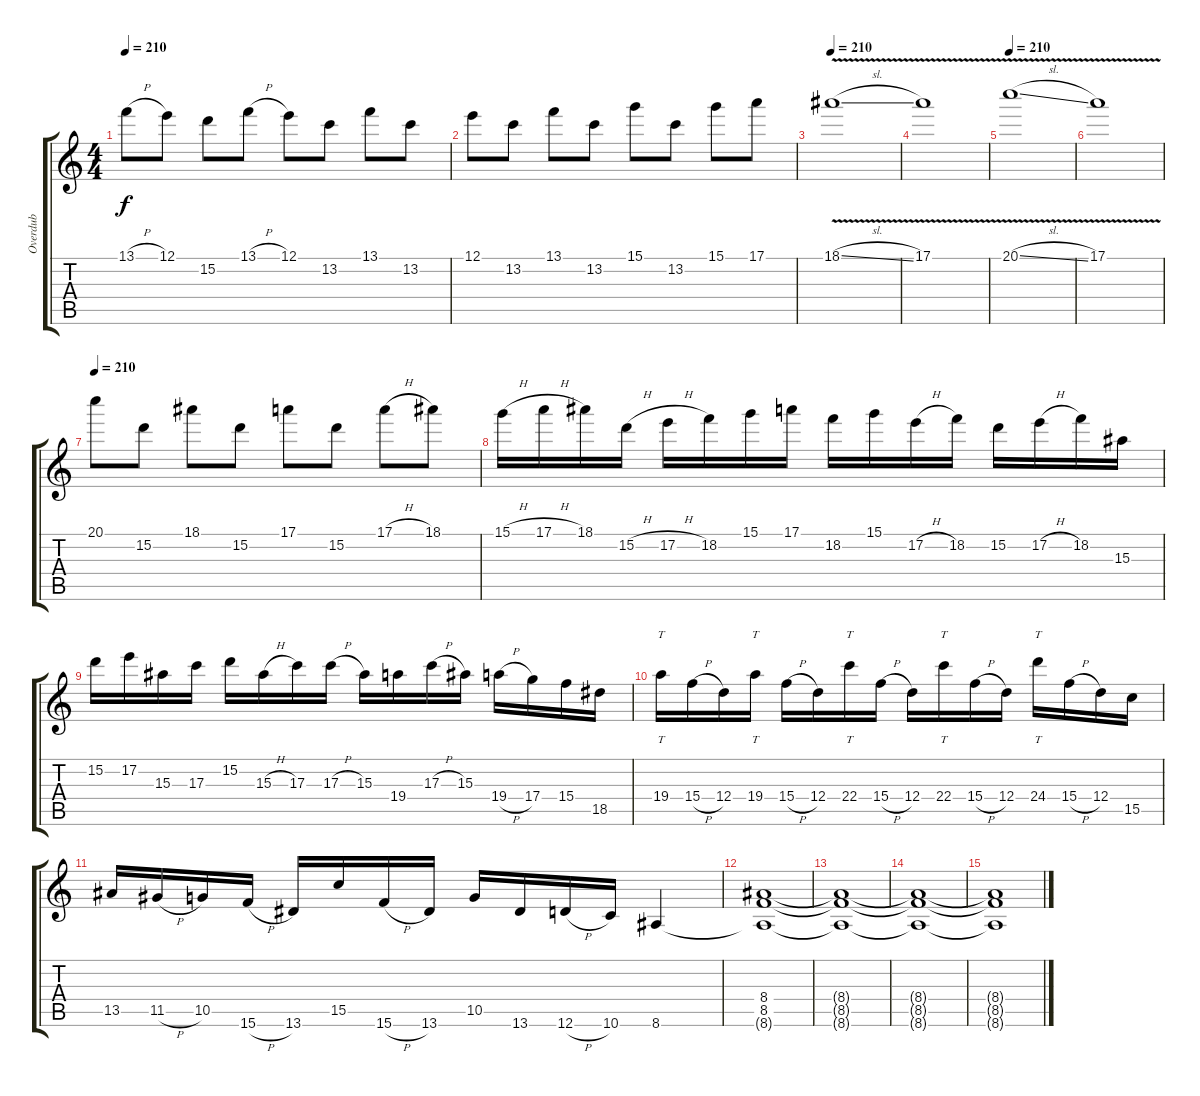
\track ("Overdub" "Overdub") {instrument electricguitarjazz}
\staff {score tabs}
\tuning (E4 B3 G3 D3 A2 D2) {hide}
\ts (4 4)
\tempo 210
\clef g2
\ks c
13.1{h}.8{dy f} 12.1.8 15.2.8 13.1{h}.8 12.1.8 13.2.8 13.1.8 13.2.8 |
12.1.8 13.2.8 13.1.8 13.2.8 15.1.8 13.2.8 15.1.8 17.1.8 |
\tempo 210
18.1{v sl}.1 |
17.1{v}.1 |
\tempo 210
20.1{v sl}.1 |
17.1{v}.1 |
\tempo 210
20.1.8 15.2.8 18.1.8 15.2.8 17.1.8 15.2.8 17.1{h}.8 18.1.8 |
15.1{h}.16 17.1{h}.16 18.1.16 15.2{h}.16 17.2{h}.16 18.2.16 15.1.16 17.1.16 18.2.16 15.1.16 17.2{h}.16 18.2.16 15.2.16 17.2{h}.16 18.2.16 15.3.16 |
15.2.16 17.2.16 15.3.16 17.3.16 15.2.16 15.3{h}.16 17.3.16 17.3{h}.16 15.3.16 19.4.16 17.3{h}.16 15.3.16 19.4{h}.16 17.4.16 15.4.16 18.5.16 |
19.4.16{tt} 15.4{h}.16 12.4.16 19.4.16{tt} 15.4{h}.16 12.4.16 22.4.16{tt} 15.4{h}.16 12.4.16 22.4.16{tt} 15.4{h}.16 12.4.16 24.4.16{tt} 15.4{h}.16 12.4.16 15.5.16 |
13.5.16 11.5{h}.16 10.5.16 15.6{h}.16 13.6.16 15.5.16 15.6{h}.16 13.6.16 10.5.16 13.6.16 12.6{h}.16 10.6.16 8.6.4 |
(8.4 8.5 8.6{t}).1 |
(8.4{t} 8.5{t} 8.6{t}).1 |
(8.4{t} 8.5{t} 8.6{t}).1 |
(8.4{t} 8.5{t} 8.6{t}).1
